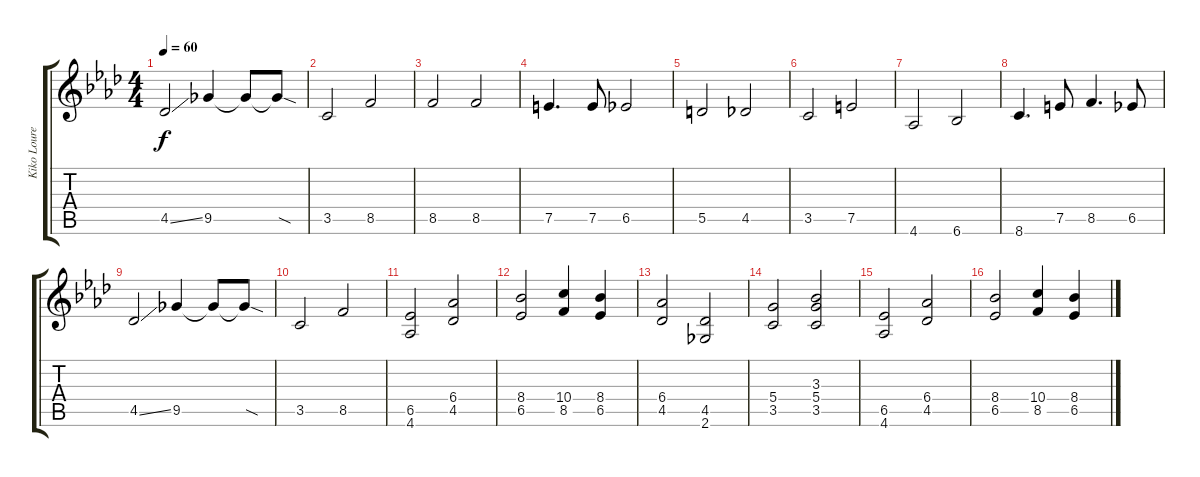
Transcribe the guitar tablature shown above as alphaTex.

\track ("Kiko Loureiro/Rafael Bittencourt" "Kiko Loure") {instrument distortionguitar}
\staff {score tabs}
\tuning (E4 B3 G3 D3 A2 E2) {hide}
\ts (4 4)
\tempo 60
\clef g2
\ks ab
4.5{ss}.2{dy f} 9.5.4 9.5{t}.8 9.5{sod t}.8 |
3.5.2 8.5.2 |
8.5.2 8.5.2 |
7.5.4{d} 7.5.8 6.5.2 |
5.5.2 4.5.2 |
3.5.2 7.5.2 |
4.6.2 6.6.2 |
8.6.4{d} 7.5.8 8.5.4{d} 6.5.8 |
4.5{ss}.2 9.5.4 9.5{t}.8 9.5{sod t}.8 |
3.5.2 8.5.2 |
(6.5 4.6).2 (6.4 4.5).2 |
(8.4 6.5).2 (10.4 8.5).4 (8.4 6.5).4 |
(6.4 4.5).2 (4.5 2.6).2 |
(5.4 3.5).2 (3.3 5.4 3.5).2 |
(6.5 4.6).2 (6.4 4.5).2 |
(8.4 6.5).2 (10.4 8.5).4 (8.4 6.5).4
